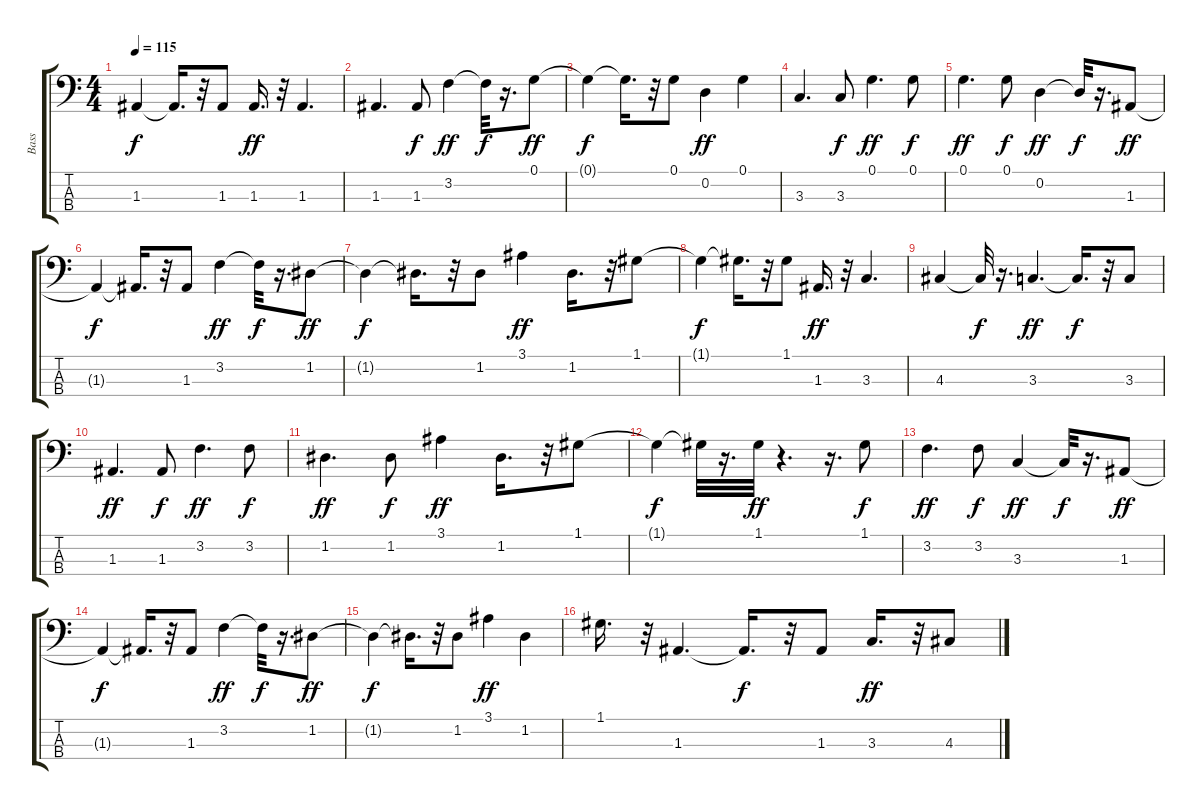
\track ("Bass" "Bass") {instrument acousticbass}
\staff {score tabs}
\tuning (G2 D2 A1 E1) {hide}
\ts (4 4)
\tempo 115
\clef f4
\ks c
1.3{t}.4{dy f} 1.3{t}.16{d} r.32 1.3.8 1.3.16{d dy ff} r.32 1.3.4{d} |
1.3.4{d} 1.3.8{dy f} 3.2.4{dy ff} 3.2{t}.32{dy f} r.16{d} 0.1.8{dy ff} |
0.1{t}.4{dy f} 0.1{t}.16{d} r.32 0.1.8 0.2.4{dy ff} 0.1.4 |
3.3.4{d} 3.3.8{dy f} 0.1.4{d dy ff} 0.1.8{dy f} |
0.1.4{d dy ff} 0.1.8{dy f} 0.2.4{dy ff} 0.2{t}.32{dy f} r.16{d} 1.3.8{dy ff} |
1.3{t}.4{dy f} 1.3{t}.16{d} r.32 1.3.8 3.2.4{dy ff} 3.2{t}.32{dy f} r.16{d} 1.2.8{dy ff} |
1.2{t}.4{dy f} 1.2{t}.16{d} r.32 1.2.8 3.1.4{dy ff} 1.2.16{d} r.32 1.1.8 |
1.1{t}.4{dy f} 1.1{t}.16{d} r.32 1.1.8 1.3.16{d dy ff} r.32 3.3.4{d} |
4.3.4 4.3{t}.32{dy f} r.16{d} 3.3.4{d dy ff} 3.3{t}.16{d dy f} r.32 3.3.8 |
1.3.4{d dy ff} 1.3.8{dy f} 3.2.4{d dy ff} 3.2.8{dy f} |
1.2.4{d dy ff} 1.2.8{dy f} 3.1.4{dy ff} 1.2.16{d} r.32 1.1.8 |
1.1{t}.4{dy f} 1.1{t}.32 r.16{d} 1.1.32{dy ff} r.4{d} r.16{d} 1.1.8{dy f} |
3.2.4{d dy ff} 3.2.8{dy f} 3.3.4{dy ff} 3.3{t}.32{dy f} r.16{d} 1.3.8{dy ff} |
1.3{t}.4{dy f} 1.3{t}.16{d} r.32 1.3.8 3.2.4{dy ff} 3.2{t}.32{dy f} r.16{d} 1.2.8{dy ff} |
1.2{t}.4{dy f} 1.2{t}.16{d} r.32 1.2.8 3.1.4{dy ff} 1.2.4 |
1.1.16{d} r.32 1.3.4{d} 1.3{t}.16{d dy f} r.32 1.3.8 3.3.16{d dy ff} r.32 4.3.8
